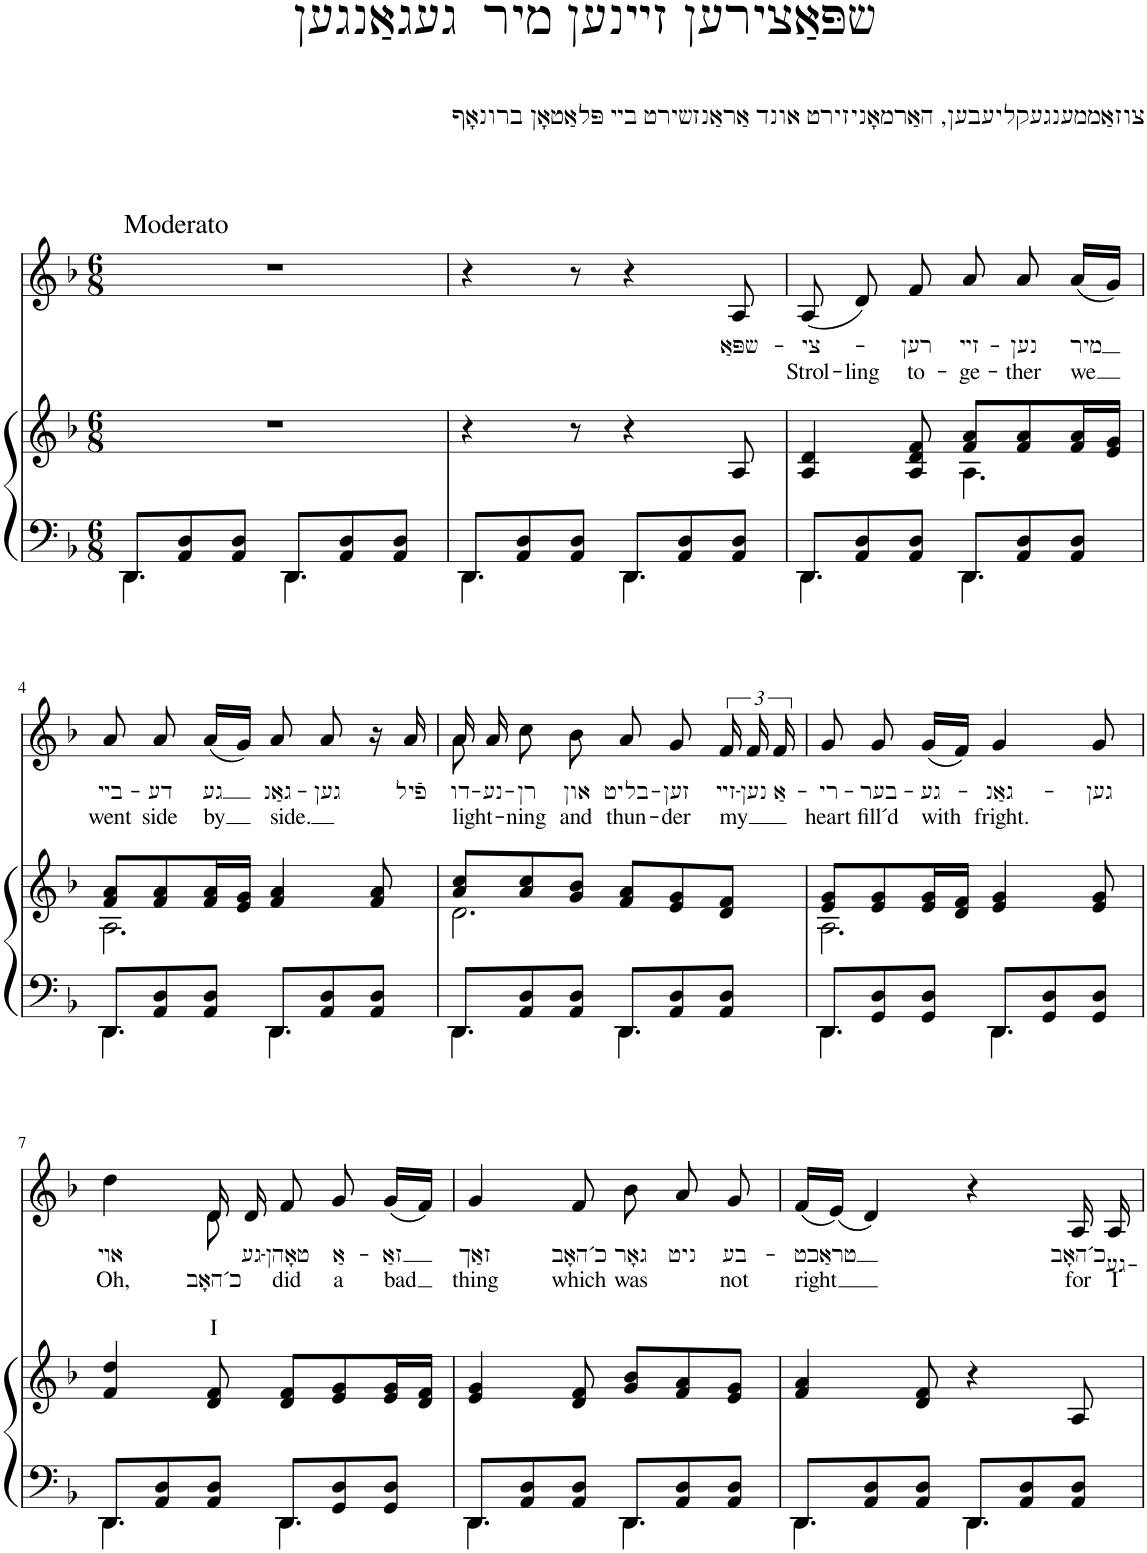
**kern	**kern	**kern	**text	**text
*part2	*part2	*part1	*part1	*part1
*staff3	*staff2	*staff1	*staff1	*staff1
*I"Klavier	*	*I"Piano	*	*
*	*	*I'Pno	*	*
*clefF4	*clefG2	*clefG2	*	*
*k[b-]	*k[b-]	*k[b-]	*	*
*M6/8	*M6/8	*M6/8	*	*
=1	=1	=1	=1	=1
*^	*	*	*	*
!	!	!	!LO:TX:a:t=Moderato	!	!
8DD/L	4.DD\	2.r	2.r	.	.
8AA/ 8D/	.	.	.	.	.
8AA/ 8D/J	.	.	.	.	.
8DD/L	4.DD\	.	.	.	.
8AA/ 8D/	.	.	.	.	.
8AA/ 8D/J	.	.	.	.	.
=2	=2	=2	=2	=2	=2
8DD/L	4.DD\	4r	4r	.	.
8AA/ 8D/	.	.	.	.	.
8AA/ 8D/J	.	8r	8r	.	.
8DD/L	4.DD\	4r	4r	.	.
8AA/ 8D/	.	.	.	.	.
!	!	!	!	!LO:LY:b	!
8AA/ 8D/J	.	8A/	8A/	שפּאַ-	.
=3	=3	=3	=3	=3	=3
*	*	*^	*	*	*
!	!	!	!	!	!LO:LY:b	!LO:LY:b
8DD/L	4.DD\	4A/ 4d/	4.ryy	(8A/	-צי-	Strol-
!	!	!	!	!	!	!LO:LY:b
8AA/ 8D/	.	.	.	8d/)	.	-ling
!	!	!	!	!	!LO:LY:b	!LO:LY:b
8AA/ 8D/J	.	8A/ 8d/ 8f/	.	8f/	-רען	to-
!	!	!	!	!	!LO:LY:b	!LO:LY:b
8DD/L	4.DD\	8f/ 8a/L	4.A\	8a/	זײ-	-ge-
!	!	!	!	!	!LO:LY:b	!LO:LY:b
8AA/ 8D/	.	8f/ 8a/	.	8a/	-נען	-ther
!	!	!	!	!	!LO:LY:b	!LO:LY:b
8AA/ 8D/J	.	16f/ 16a/L	.	(16a/LL	מיר	we
.	.	16e/ 16g/JJ	.	16g/JJ)	.	.
!!LO:LB:g=z
=4	=4	=4	=4	=4	=4	=4
!	!	!	!	!	!LO:LY:b	!LO:LY:b
8DD/L	4.DD\	8f/ 8a/L	2.A\	8a/	בײ-	went
!	!	!	!	!	!LO:LY:b	!LO:LY:b
8AA/ 8D/	.	8f/ 8a/	.	8a/	-דע	side
!	!	!	!	!	!LO:LY:b	!LO:LY:b
8AA/ 8D/J	.	16f/ 16a/L	.	(16a/LL	גע	by
.	.	16e/ 16g/JJ	.	16g/JJ)	.	.
!	!	!	!	!	!LO:LY:b	!LO:LY:b
8DD/L	4.DD\	4f/ 4a/	.	8a/	גאַנ-	side.
!	!	!	!	!	!LO:LY:b	!
8AA/ 8D/	.	.	.	8a/	-גען	.
8AA/ 8D/J	.	8f/ 8a/	.	16r	.	.
!	!	!	!	!	!LO:LY:b	!
.	.	.	.	16a/	פֿיל	.
=5	=5	=5	=5	=5	=5	=5
!	!	!	!	!	!LO:LY:b	!LO:LY:b
*	*	*	*	*^	*	*
8DD/L	4.DD\	8a/ 8cc/L	2.d\	16a/	8a\	דו-	light-
!	!	!	!	!	!	!LO:LY:b	!
.	.	.	.	16a/	.	-נע-	.
!	!	!	!	!	!	!LO:LY:b	!LO:LY:b
8AA/ 8D/	.	8a/ 8cc/	.	8cc\	2ryy	-רן	-ning
!	!	!	!	!	!	!LO:LY:b	!LO:LY:b
8AA/ 8D/J	.	8g/ 8b-/J	.	8b-\	.	און	and
!	!	!	!	!	!	!LO:LY:b	!LO:LY:b
8DD/L	4.DD\	8f/ 8a/L	.	8a/	.	בליט-	thun-
!	!	!	!	!	!	!LO:LY:b	!LO:LY:b
8AA/ 8D/	.	8e/ 8g/	.	8g/	.	-זען	-der
!	!	!	!	!	!	!LO:LY:b	!LO:LY:b
8AA/ 8D/J	.	8d/ 8f/J	.	24f/	8ryy	זײ-	my
!	!	!	!	!	!	!LO:LY:b	!
.	.	.	.	24f/	.	-נען	.
!	!	!	!	!	!	!LO:LY:b	!
.	.	.	.	24f/	.	אַ-	.
*	*	*	*	*v	*v	*	*
=6	=6	=6	=6	=6	=6	=6
!	!	!	!	!	!LO:LY:b	!LO:LY:b
8DD/L	4.DD\	8e/ 8g/L	2.A\	8g/	-רי-	heart
!	!	!	!	!	!LO:LY:b	!LO:LY:b
8GG/ 8D/	.	8e/ 8g/	.	8g/	-בער-	fill´d
!	!	!	!	!	!LO:LY:b	!LO:LY:b
8GG/ 8D/J	.	16e/ 16g/L	.	(16g/LL	-גע-	with
.	.	16d/ 16f/JJ	.	16f/JJ)	.	.
!	!	!	!	!	!LO:LY:b	!LO:LY:b
8DD/L	4.DD\	4e/ 4g/	.	4g/	-גאַנ-	fright.
8GG/ 8D/	.	.	.	.	.	.
!	!	!	!	!	!LO:LY:b	!
8GG/ 8D/J	.	8e/ 8g/	.	8g/	-גען	.
*	*	*v	*v	*	*	*
!!LO:LB:g=z
=7	=7	=7	=7	=7	=7
!	!	!	!	!LO:LY:b	!LO:LY:b
*	*	*	*^	*	*
8DD/L	4.DD\	4f/ 4dd/	4dd\	4ryy	אױ	Oh,
8AA/ 8D/	.	.	.	.	.	.
!	!	!	!	!	!LO:LY:b	!LO:LY:b
8AA/ 8D/J	.	8d/ 8f/	16d/	8d\	כ´האָב	I
!	!	!	!	!	!LO:LY:b	!
.	.	.	16d/	.	גע-	.
!	!	!	!	!	!LO:LY:b	!LO:LY:b
8DD/L	4.DD\	8d/ 8f/L	8f/	4.ryy	-טאָהן	did
!	!	!	!	!	!LO:LY:b	!LO:LY:b
8GG/ 8D/	.	8e/ 8g/	8g/	.	אַ-	a
!	!	!	!	!	!LO:LY:b	!LO:LY:b
8GG/ 8D/J	.	16e/ 16g/L	(16g/LL	.	-זאַ	bad
.	.	16d/ 16f/JJ	16f/JJ)	.	.	.
*	*	*	*v	*v	*	*
=8	=8	=8	=8	=8	=8
!	!	!	!	!LO:LY:b	!LO:LY:b
8DD/L	4.DD\	4e/ 4g/	4g/	זאַך	thing
8AA/ 8D/	.	.	.	.	.
!	!	!	!	!LO:LY:b	!LO:LY:b
8AA/ 8D/J	.	8d/ 8f/	8f/	כ´האָב	which
!	!	!	!	!LO:LY:b	!LO:LY:b
8DD/L	4.DD\	8g/ 8b-/L	8b-\	גאָר	was
!	!	!	!	!LO:LY:b	!
8AA/ 8D/	.	8f/ 8a/	8a/	ניט	.
!	!	!	!	!LO:LY:b	!LO:LY:b
8AA/ 8D/J	.	8e/ 8g/J	8g/	בע-	not
=9	=9	=9	=9	=9	=9
!	!	!	!	!LO:LY:b	!LO:LY:b
8DD/L	4.DD\	4f/ 4a/	(16f/LL	-טראַכט	right
.	.	.	(16e/JJ)	.	.
8AA/ 8D/	.	.	4d/)	.	.
8AA/ 8D/J	.	8d/ 8f/	.	.	.
8DD/L	4.DD\	4r	4r	.	.
8AA/ 8D/	.	.	.	.	.
!	!	!	!	!LO:LY:b	!LO:LY:b
8AA/ 8D/J	.	8A/	16A/	כ´האָב	for
!	!	!	!	!LO:LY:b	!LO:LY:b
.	.	.	16A/	גע-	I
*v	*v	*	*	*	*
=	=	=	=	=
*-	*-	*-	*-	*-
